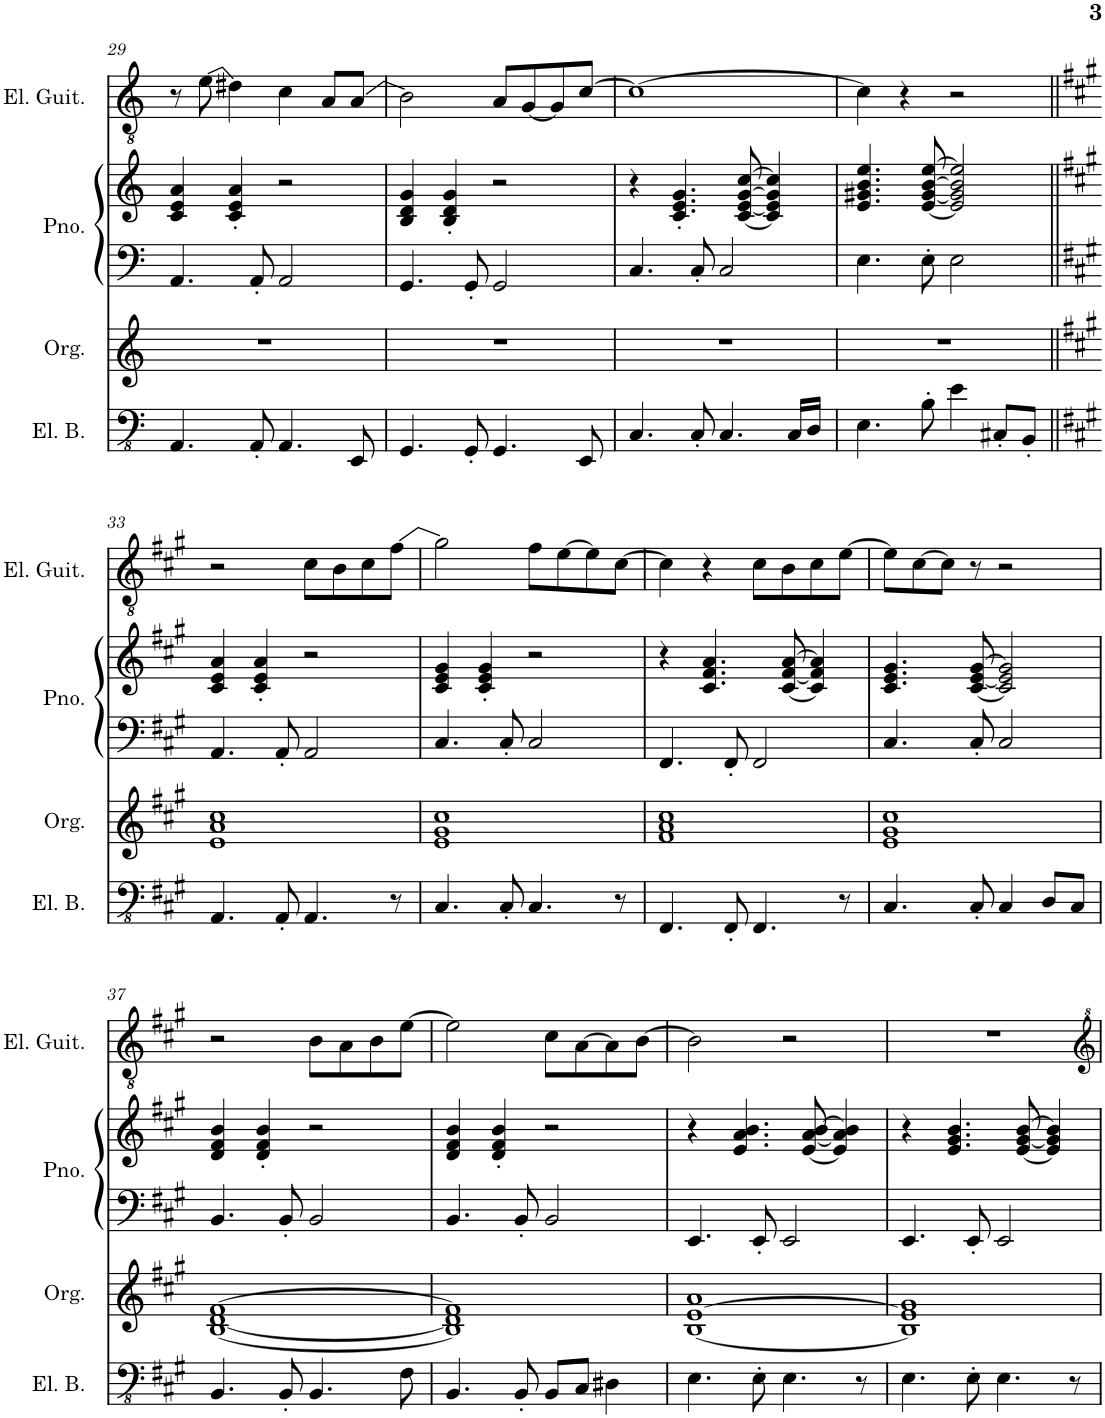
**kern	**kern	**kern	**kern	**kern
*part4	*part3	*part2	*part2	*part1
*staff5	*staff4	*staff3	*staff2	*staff1
*I"5-str. Electric Bass	*I"Organ	*I"Piano	*	*I"Electric Guitar
*I'El. B.	*I'Org.	*I'Pno.	*	*I'El. Guit.
!!LO:PB:g=z
*clefFv4	*clefG2	*clefF4	*clefG2	*clefGv2
*k[]	*k[]	*k[]	*k[]	*k[]
*M4/4	*M4/4	*M4/4	*M4/4	*M4/4
=29	=29	=29	=29	=29
4.AAA/	1r	4.AA/	4c/ 4e/ 4a/	8r
.	.	.	.	8e\
.	.	.	4c/' 4e/' 4a/'	4d#X\
8AAA'/	.	8AA'/	.	.
4.AAA/	.	2AA/	2r	4c\
.	.	.	.	8A/L
8EEE/	.	.	.	8A/J
=30	=30	=30	=30	=30
4.GGG/	1r	4.GG/	4B/ 4d/ 4g/	2B\
.	.	.	4B/' 4d/' 4g/'	.
8GGG'/	.	8GG'/	.	.
4.GGG/	.	2GG/	2r	8A/L
.	.	.	.	[8G/
.	.	.	.	8G/]
8EEE/	.	.	.	[8c/J
=31	=31	=31	=31	=31
4.CC/	1r	4.C/	4r	1c_
.	.	.	4.c/' 4.e/' 4.g/'	.
8CC'/	.	8C'/	.	.
4.CC/	.	2C/	.	.
.	.	.	[8c/ [8e/ [8g/ [8cc/	.
.	.	.	4c/] 4e/] 4g/] 4cc/]	.
16CC/LL	.	.	.	.
16DD/JJ	.	.	.	.
=32	=32	=32	=32	=32
4.EE\	1r	4.E\	4.e/ 4.g#X/ 4.b/ 4.ee/	4c\]
.	.	.	.	4r
8BB'\	.	8E'\	[8e/ [8g#/ [8b/ [8ee/	.
4E\	.	2E\	2e/] 2g#/] 2b/] 2ee/]	2r
8CC#X'/L	.	.	.	.
8BBB'/J	.	.	.	.
!!LO:LB:g=z
=33||	=33||	=33||	=33||	=33||
*k[f#c#g#]	*k[f#c#g#]	*k[f#c#g#]	*k[f#c#g#]	*k[f#c#g#]
4.AAA/	1e 1a 1cc#	4.AA/	4c#/ 4e/ 4a/	2r
.	.	.	4c#/' 4e/' 4a/'	.
8AAA'/	.	8AA'/	.	.
4.AAA/	.	2AA/	2r	8c#\L
.	.	.	.	8B\
.	.	.	.	8c#\
8r	.	.	.	8f#\J
=34	=34	=34	=34	=34
4.CC#/	1e 1g# 1cc#	4.C#/	4c#/ 4e/ 4g#/	2g#\
.	.	.	4c#/' 4e/' 4g#/'	.
8CC#'/	.	8C#'/	.	.
4.CC#/	.	2C#/	2r	8f#\L
.	.	.	.	[8e\
.	.	.	.	8e\]
8r	.	.	.	[8c#\J
=35	=35	=35	=35	=35
4.FFF#/	1f# 1a 1cc#	4.FF#/	4r	4c#\]
.	.	.	4.c#/ 4.f#/ 4.a/	4r
8FFF#'/	.	8FF#'/	.	.
4.FFF#/	.	2FF#/	.	8c#\L
.	.	.	[8c#/ [8f#/ [8a/	8B\
.	.	.	4c#/] 4f#/] 4a/]	8c#\
8r	.	.	.	[8e\J
=36	=36	=36	=36	=36
4.CC#/	1e 1g# 1cc#	4.C#/	4.c#/ 4.e/ 4.g#/	8e\L]
.	.	.	.	[8c#\
.	.	.	.	8c#\J]
8CC#'/	.	8C#'/	[8c#/ [8e/ [8g#/	8r
4CC#/	.	2C#/	2c#/] 2e/] 2g#/]	2r
8DD/L	.	.	.	.
8CC#/J	.	.	.	.
!!LO:LB:g=z
=37	=37	=37	=37	=37
4.BBB/	[1B [1d [1f#	4.BB/	4d/ 4f#/ 4b/	2r
.	.	.	4d/' 4f#/' 4b/'	.
8BBB'/	.	8BB'/	.	.
4.BBB/	.	2BB/	2r	8B\L
.	.	.	.	8A\
.	.	.	.	8B\
8FF#\	.	.	.	[8e\J
=38	=38	=38	=38	=38
4.BBB/	1B] 1d] 1f#]	4.BB/	4d/ 4f#/ 4b/	2e\]
.	.	.	4d/' 4f#/' 4b/'	.
8BBB'/	.	8BB'/	.	.
8BBB/L	.	2BB/	2r	8c#\L
8CC#/J	.	.	.	[8A\
4DD#X\	.	.	.	8A\]
.	.	.	.	[8B\J
=39	=39	=39	=39	=39
4.EE\	[1B [1e 1a	4.EE/	4r	2B\]
.	.	.	4.e/ 4.a/ 4.b/	.
8EE'\	.	8EE'/	.	.
4.EE\	.	2EE/	.	2r
.	.	.	[8e/ [8a/ [8b/	.
.	.	.	4e/] 4a/] 4b/]	.
8r	.	.	.	.
=40	=40	=40	=40	=40
4.EE\	1B] 1e] 1g#	4.EE/	4r	1r
.	.	.	4.e/ 4.g#/ 4.b/	.
8EE'\	.	8EE'/	.	.
4.EE\	.	2EE/	.	.
.	.	.	[8e/ [8g#/ [8b/	.
.	.	.	4e/] 4g#/] 4b/]	.
8r	.	.	.	.
=	=	=	=	=
*-	*-	*-	*-	*-
